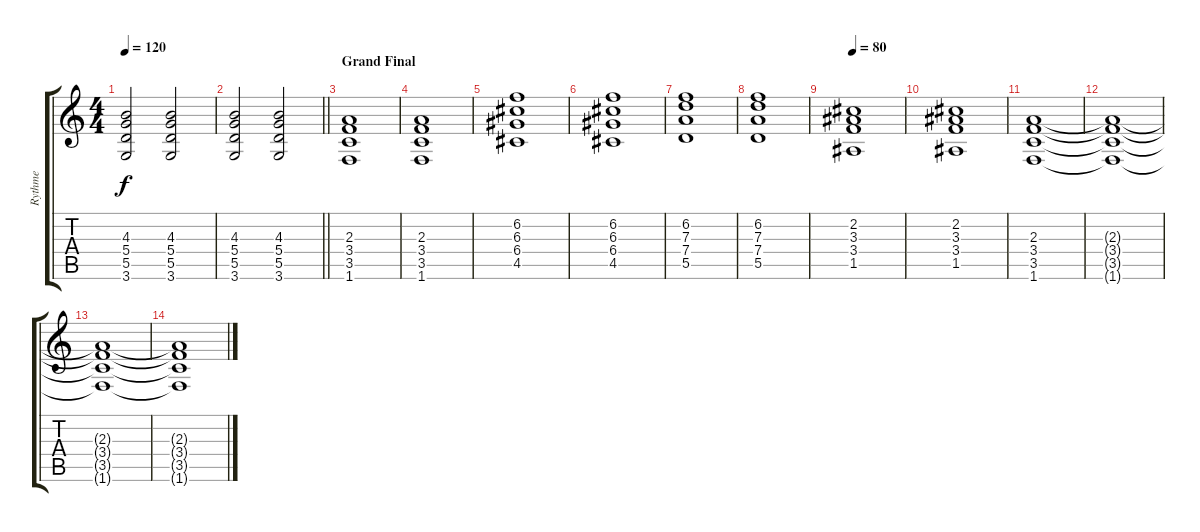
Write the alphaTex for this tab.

\track ("Rythme" "Rythme") {instrument overdrivenguitar}
\staff {score tabs}
\tuning (E4 B3 G3 D3 A2 E2) {hide}
\ts (4 4)
\tempo 120
\clef g2
\ks c
(4.3 5.4 5.5 3.6).2{dy f} (4.3 5.4 5.5 3.6).2 |
\barLineRight lightlight
(4.3 5.4 5.5 3.6).2 (4.3 5.4 5.5 3.6).2 |
\section ("" "Grand Final")
(2.3 3.4 3.5 1.6).1 |
(2.3 3.4 3.5 1.6).1 |
(6.2 6.3 6.4 4.5).1 |
(6.2 6.3 6.4 4.5).1 |
(6.2 7.3 7.4 5.5).1 |
(6.2 7.3 7.4 5.5).1 |
\tempo 80
(2.2 3.3 3.4 1.5).1 |
(2.2 3.3 3.4 1.5).1 |
(2.3 3.4 3.5 1.6).1 |
(2.3{t} 3.4{t} 3.5{t} 1.6{t}).1 |
(2.3{t} 3.4{t} 3.5{t} 1.6{t}).1 |
(2.3{t} 3.4{t} 3.5{t} 1.6{t}).1
